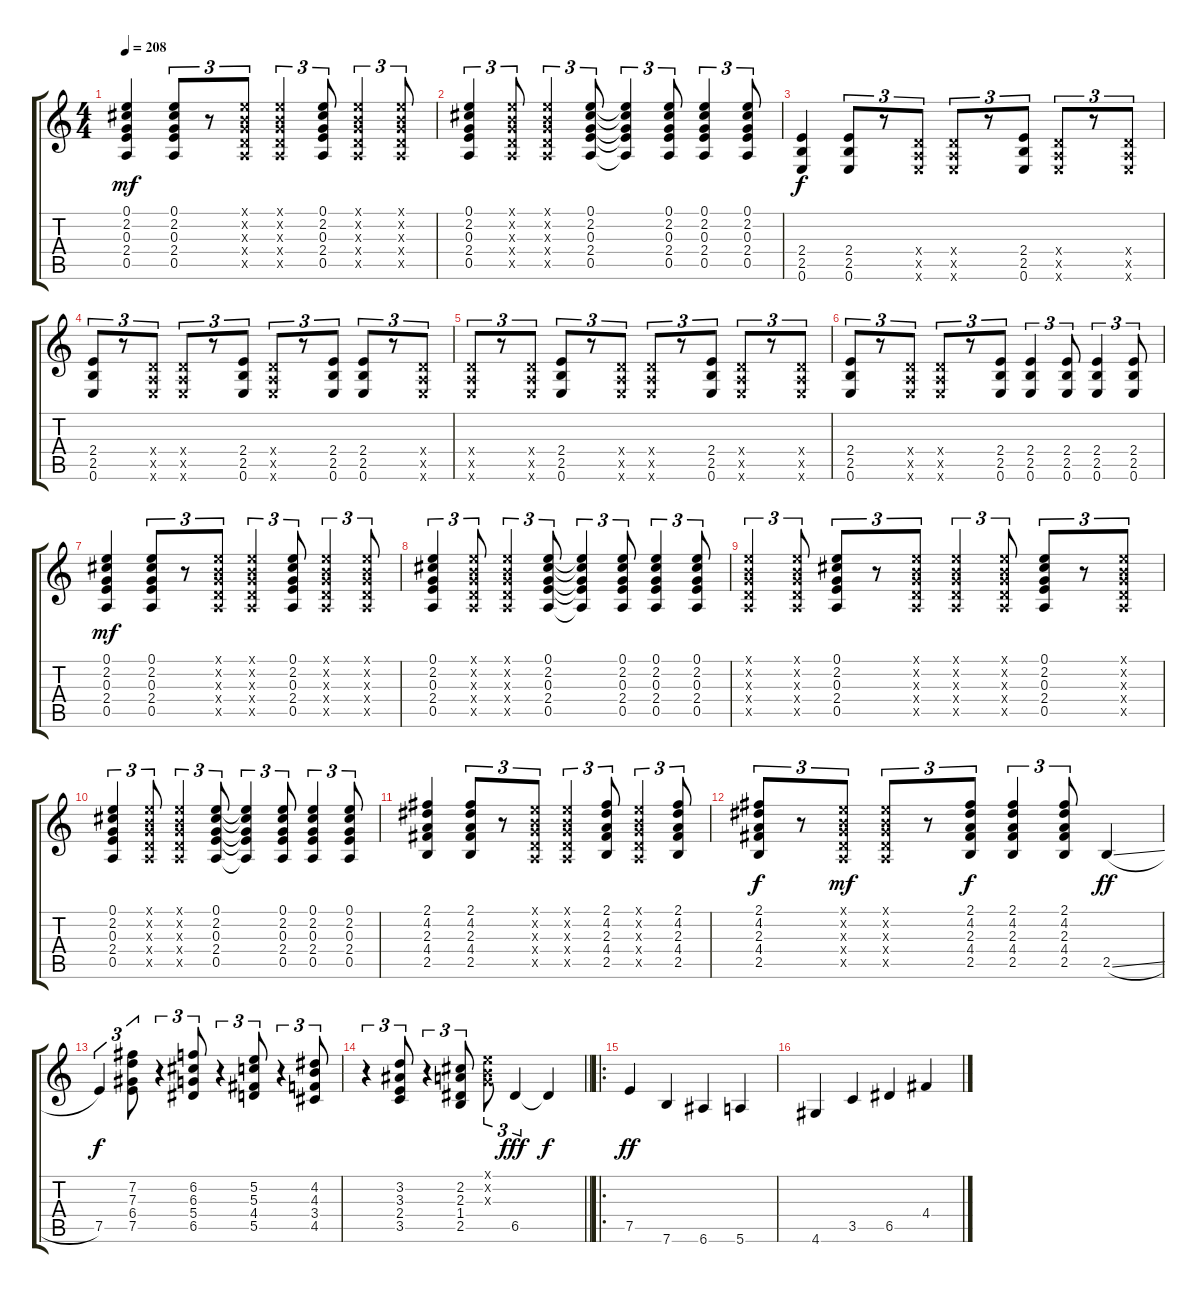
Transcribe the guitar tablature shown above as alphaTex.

\track "" {instrument acousticguitarsteel}
\staff {score tabs}
\tuning (E4 B3 G3 D3 A2 E2) {hide}
\ts (4 4)
\tempo 208
\clef g2
\ks c
(0.1 2.2 0.3 2.4 0.5).4{dy mf} (0.1 2.2 0.3 2.4 0.5).8{tu (3 2)} r.8{tu (3 2)} (0.1{x} 0.2{x} 0.3{x} 0.4{x} 0.5{x}).8{tu (3 2)} (0.1{x} 0.2{x} 0.3{x} 0.4{x} 0.5{x}).4{tu (3 2)} (0.1 2.2 0.3 2.4 0.5).8{tu (3 2)} (0.1{x} 0.2{x} 0.3{x} 0.4{x} 0.5{x}).4{tu (3 2)} (0.1{x} 0.2{x} 0.3{x} 0.4{x} 0.5{x}).8{tu (3 2)} |
(0.1 2.2 0.3 2.4 0.5).4{tu (3 2)} (0.1{x} 0.2{x} 0.3{x} 0.4{x} 0.5{x}).8{tu (3 2)} (0.1{x} 0.2{x} 0.3{x} 0.4{x} 0.5{x}).4{tu (3 2)} (0.1 2.2 0.3 2.4 0.5).8{tu (3 2)} (0.1{t} 2.2{t} 0.3{t} 2.4{t} 0.5{t}).4{tu (3 2)} (0.1 2.2 0.3 2.4 0.5).8{tu (3 2)} (0.1 2.2 0.3 2.4 0.5).4{tu (3 2)} (0.1 2.2 0.3 2.4 0.5).8{tu (3 2)} |
(2.4 2.5 0.6).4{dy f} (2.4 2.5 0.6).8{tu (3 2)} r.8{tu (3 2)} (0.4{x} 0.5{x} 0.6{x}).8{tu (3 2)} (0.4{x} 0.5{x} 0.6{x}).8{tu (3 2)} r.8{tu (3 2)} (2.4 2.5 0.6).8{tu (3 2)} (0.4{x} 0.5{x} 0.6{x}).8{tu (3 2)} r.8{tu (3 2)} (0.4{x} 0.5{x} 0.6{x}).8{tu (3 2)} |
(2.4 2.5 0.6).8{tu (3 2)} r.8{tu (3 2)} (0.4{x} 0.5{x} 0.6{x}).8{tu (3 2)} (0.4{x} 0.5{x} 0.6{x}).8{tu (3 2)} r.8{tu (3 2)} (2.4 2.5 0.6).8{tu (3 2)} (0.4{x} 0.5{x} 0.6{x}).8{tu (3 2)} r.8{tu (3 2)} (2.4 2.5 0.6).8{tu (3 2)} (2.4 2.5 0.6).8{tu (3 2)} r.8{tu (3 2)} (0.4{x} 0.5{x} 0.6{x}).8{tu (3 2)} |
(0.4{x} 0.5{x} 0.6{x}).8{tu (3 2)} r.8{tu (3 2)} (0.4{x} 0.5{x} 0.6{x}).8{tu (3 2)} (2.4 2.5 0.6).8{tu (3 2)} r.8{tu (3 2)} (0.4{x} 0.5{x} 0.6{x}).8{tu (3 2)} (0.4{x} 0.5{x} 0.6{x}).8{tu (3 2)} r.8{tu (3 2)} (2.4 2.5 0.6).8{tu (3 2)} (0.4{x} 0.5{x} 0.6{x}).8{tu (3 2)} r.8{tu (3 2)} (0.4{x} 0.5{x} 0.6{x}).8{tu (3 2)} |
(2.4 2.5 0.6).8{tu (3 2)} r.8{tu (3 2)} (0.4{x} 0.5{x} 0.6{x}).8{tu (3 2)} (0.4{x} 0.5{x} 0.6{x}).8{tu (3 2)} r.8{tu (3 2)} (2.4 2.5 0.6).8{tu (3 2)} (2.4 2.5 0.6).4{tu (3 2)} (2.4 2.5 0.6).8{tu (3 2)} (2.4 2.5 0.6).4{tu (3 2)} (2.4 2.5 0.6).8{tu (3 2)} |
(0.1 2.2 0.3 2.4 0.5).4{dy mf} (0.1 2.2 0.3 2.4 0.5).8{tu (3 2)} r.8{tu (3 2)} (0.1{x} 0.2{x} 0.3{x} 0.4{x} 0.5{x}).8{tu (3 2)} (0.1{x} 0.2{x} 0.3{x} 0.4{x} 0.5{x}).4{tu (3 2)} (0.1 2.2 0.3 2.4 0.5).8{tu (3 2)} (0.1{x} 0.2{x} 0.3{x} 0.4{x} 0.5{x}).4{tu (3 2)} (0.1{x} 0.2{x} 0.3{x} 0.4{x} 0.5{x}).8{tu (3 2)} |
(0.1 2.2 0.3 2.4 0.5).4{tu (3 2)} (0.1{x} 0.2{x} 0.3{x} 0.4{x} 0.5{x}).8{tu (3 2)} (0.1{x} 0.2{x} 0.3{x} 0.4{x} 0.5{x}).4{tu (3 2)} (0.1 2.2 0.3 2.4 0.5).8{tu (3 2)} (0.1{t} 2.2{t} 0.3{t} 2.4{t} 0.5{t}).4{tu (3 2)} (0.1 2.2 0.3 2.4 0.5).8{tu (3 2)} (0.1 2.2 0.3 2.4 0.5).4{tu (3 2)} (0.1 2.2 0.3 2.4 0.5).8{tu (3 2)} |
(0.1{x} 0.2{x} 0.3{x} 0.4{x} 0.5{x}).4{tu (3 2)} (0.1{x} 0.2{x} 0.3{x} 0.4{x} 0.5{x}).8{tu (3 2)} (0.1 2.2 0.3 2.4 0.5).8{tu (3 2)} r.8{tu (3 2)} (0.1{x} 0.2{x} 0.3{x} 0.4{x} 0.5{x}).8{tu (3 2)} (0.1{x} 0.2{x} 0.3{x} 0.4{x} 0.5{x}).4{tu (3 2)} (0.1{x} 0.2{x} 0.3{x} 0.4{x} 0.5{x}).8{tu (3 2)} (0.1 2.2 0.3 2.4 0.5).8{tu (3 2)} r.8{tu (3 2)} (0.1{x} 0.2{x} 0.3{x} 0.4{x} 0.5{x}).8{tu (3 2)} |
(0.1 2.2 0.3 2.4 0.5).4{tu (3 2)} (0.1{x} 0.2{x} 0.3{x} 0.4{x} 0.5{x}).8{tu (3 2)} (0.1{x} 0.2{x} 0.3{x} 0.4{x} 0.5{x}).4{tu (3 2)} (0.1 2.2 0.3 2.4 0.5).8{tu (3 2)} (0.1{t} 2.2{t} 0.3{t} 2.4{t} 0.5{t}).4{tu (3 2)} (0.1 2.2 0.3 2.4 0.5).8{tu (3 2)} (0.1 2.2 0.3 2.4 0.5).4{tu (3 2)} (0.1 2.2 0.3 2.4 0.5).8{tu (3 2)} |
(2.1 4.2 2.3 4.4 2.5).4 (2.1 4.2 2.3 4.4 2.5).8{tu (3 2)} r.8{tu (3 2)} (0.1{x} 0.2{x} 0.3{x} 0.4{x} 0.5{x}).8{tu (3 2)} (0.1{x} 0.2{x} 0.3{x} 0.4{x} 0.5{x}).4{tu (3 2)} (2.1 4.2 2.3 4.4 2.5).8{tu (3 2)} (0.1{x} 0.2{x} 0.3{x} 0.4{x} 0.5{x}).4{tu (3 2)} (2.1 4.2 2.3 4.4 2.5).8{tu (3 2)} |
(2.1 4.2 2.3 4.4 2.5).8{tu (3 2) dy f} r.8{tu (3 2)} (0.1{x} 0.2{x} 0.3{x} 0.4{x} 0.5{x}).8{tu (3 2) dy mf} (0.1{x} 0.2{x} 0.3{x} 0.4{x} 0.5{x}).8{tu (3 2)} r.8{tu (3 2)} (2.1 4.2 2.3 4.4 2.5).8{tu (3 2) dy f} (2.1 4.2 2.3 4.4 2.5).4{tu (3 2)} (2.1 4.2 2.3 4.4 2.5).8{tu (3 2)} 2.5{sl}.4{dy ff} |
7.5.4{tu (3 2) dy f} (7.2 7.3 6.4 7.5).8{tu (3 2)} r.4{tu (3 2)} (6.2 6.3 5.4 6.5).8{tu (3 2)} r.4{tu (3 2)} (5.2 5.3 4.4 5.5).8{tu (3 2)} r.4{tu (3 2)} (4.2 4.3 3.4 4.5).8{tu (3 2)} |
\barLineRight lightlight
r.4{tu (3 2)} (3.2 3.3 2.4 3.5).8{tu (3 2)} r.4{tu (3 2)} (2.2 2.3 1.4 2.5).8{tu (3 2)} (0.1{x} 0.2{x} 0.3{x}).8{tu (3 2)} 6.5.4{tu (3 2) dy fff} 6.5{t}.4{dy f} |
\ro
7.5.4{dy ff} 7.6.4 6.6.4 5.6.4 |
4.6.4 3.5.4 6.5.4 4.4.4
